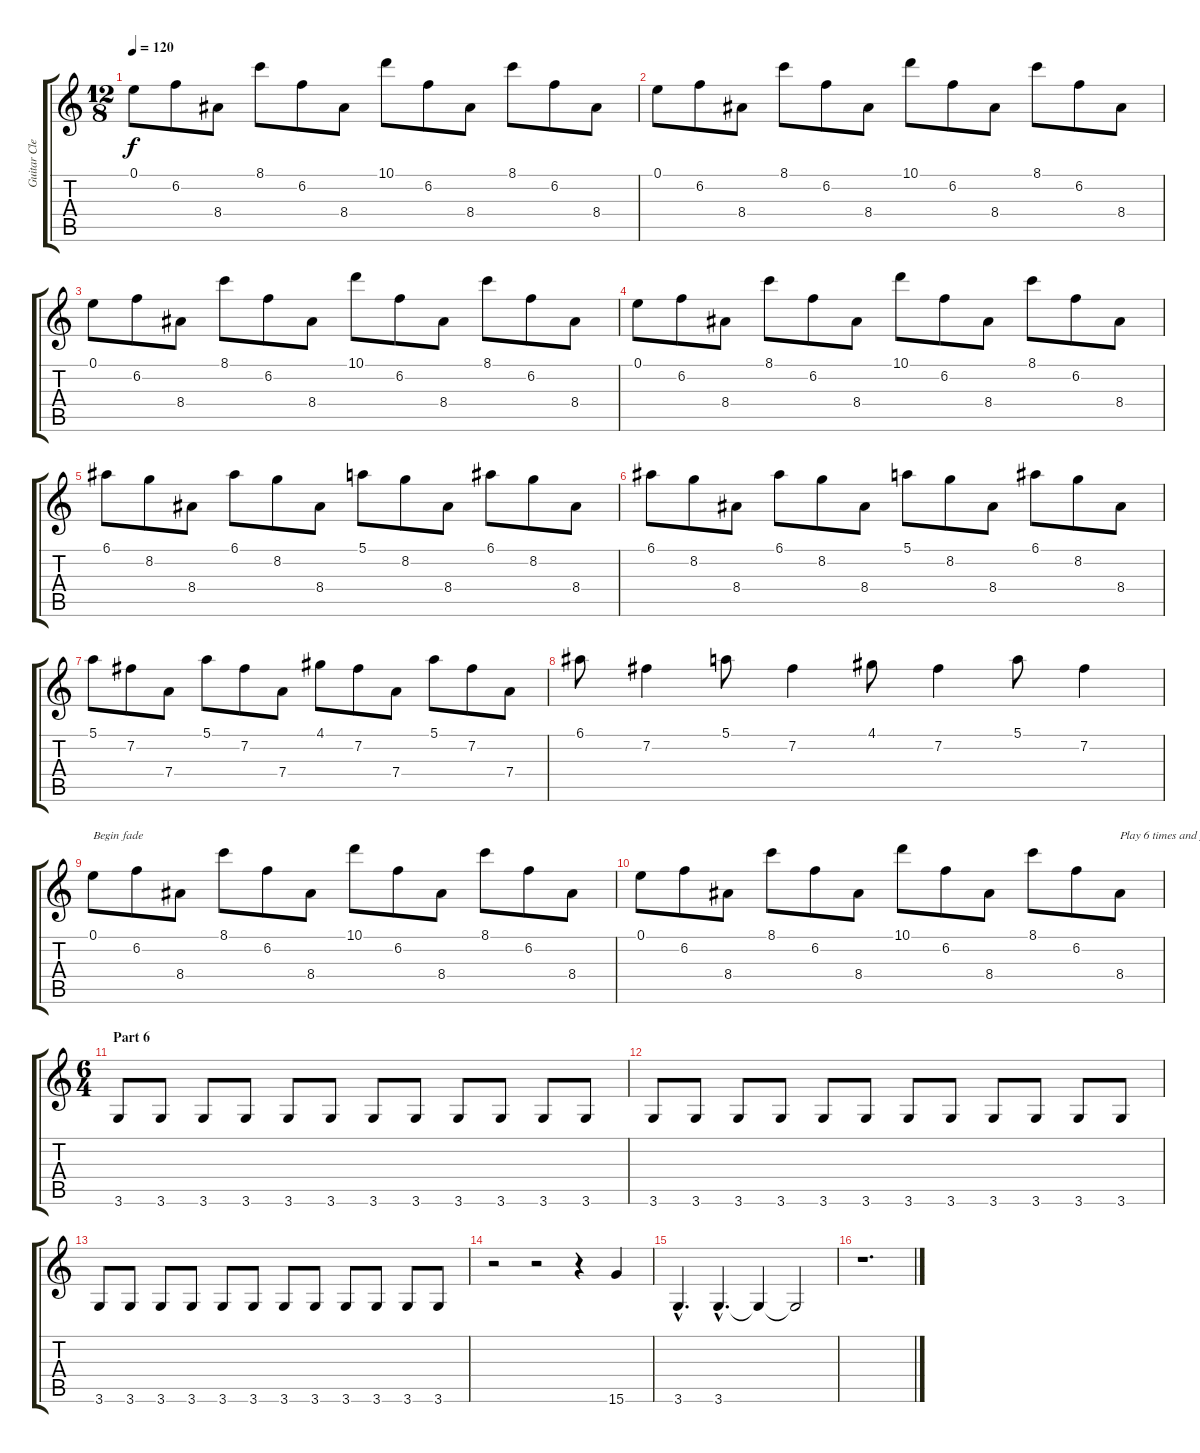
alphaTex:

\track ("Guitar Clean Solo" "Guitar Cle") {instrument electricguitarclean}
\staff {score tabs}
\tuning (E4 B3 G3 D3 A2 E2) {hide}
\ts (12 8)
\tempo 120
\clef g2
\ks c
0.1.8{dy f} 6.2.8 8.4.8 8.1.8 6.2.8 8.4.8 10.1.8 6.2.8 8.4.8 8.1.8 6.2.8 8.4.8 |
0.1.8 6.2.8 8.4.8 8.1.8 6.2.8 8.4.8 10.1.8 6.2.8 8.4.8 8.1.8 6.2.8 8.4.8 |
0.1.8 6.2.8 8.4.8 8.1.8 6.2.8 8.4.8 10.1.8 6.2.8 8.4.8 8.1.8 6.2.8 8.4.8 |
0.1.8 6.2.8 8.4.8 8.1.8 6.2.8 8.4.8 10.1.8 6.2.8 8.4.8 8.1.8 6.2.8 8.4.8 |
6.1.8 8.2.8 8.4.8 6.1.8 8.2.8 8.4.8 5.1.8 8.2.8 8.4.8 6.1.8 8.2.8 8.4.8 |
6.1.8 8.2.8 8.4.8 6.1.8 8.2.8 8.4.8 5.1.8 8.2.8 8.4.8 6.1.8 8.2.8 8.4.8 |
5.1.8 7.2.8 7.4.8 5.1.8 7.2.8 7.4.8 4.1.8 7.2.8 7.4.8 5.1.8 7.2.8 7.4.8 |
6.1.8 7.2.4 5.1.8 7.2.4 4.1.8 7.2.4 5.1.8 7.2.4 |
0.1.8{txt "Begin fade"} 6.2.8 8.4.8 8.1.8 6.2.8 8.4.8 10.1.8 6.2.8 8.4.8 8.1.8 6.2.8 8.4.8 |
0.1.8 6.2.8 8.4.8 8.1.8 6.2.8 8.4.8 10.1.8 6.2.8 8.4.8 8.1.8 6.2.8 8.4.8{txt "Play 6 times and fade out"} |
\ts (6 4)
\section ("" "Part 6")
3.6.8 3.6.8 3.6.8 3.6.8 3.6.8 3.6.8 3.6.8 3.6.8 3.6.8 3.6.8 3.6.8 3.6.8 |
3.6.8 3.6.8 3.6.8 3.6.8 3.6.8 3.6.8 3.6.8 3.6.8 3.6.8 3.6.8 3.6.8 3.6.8 |
3.6.8 3.6.8 3.6.8 3.6.8 3.6.8 3.6.8 3.6.8 3.6.8 3.6.8 3.6.8 3.6.8 3.6.8 |
r.2 r.2 r.4 15.6.4 |
3.6{hac}.4{d} 3.6{hac}.4{d} 3.6{t}.4 3.6{t}.2 |
r.1{d}
